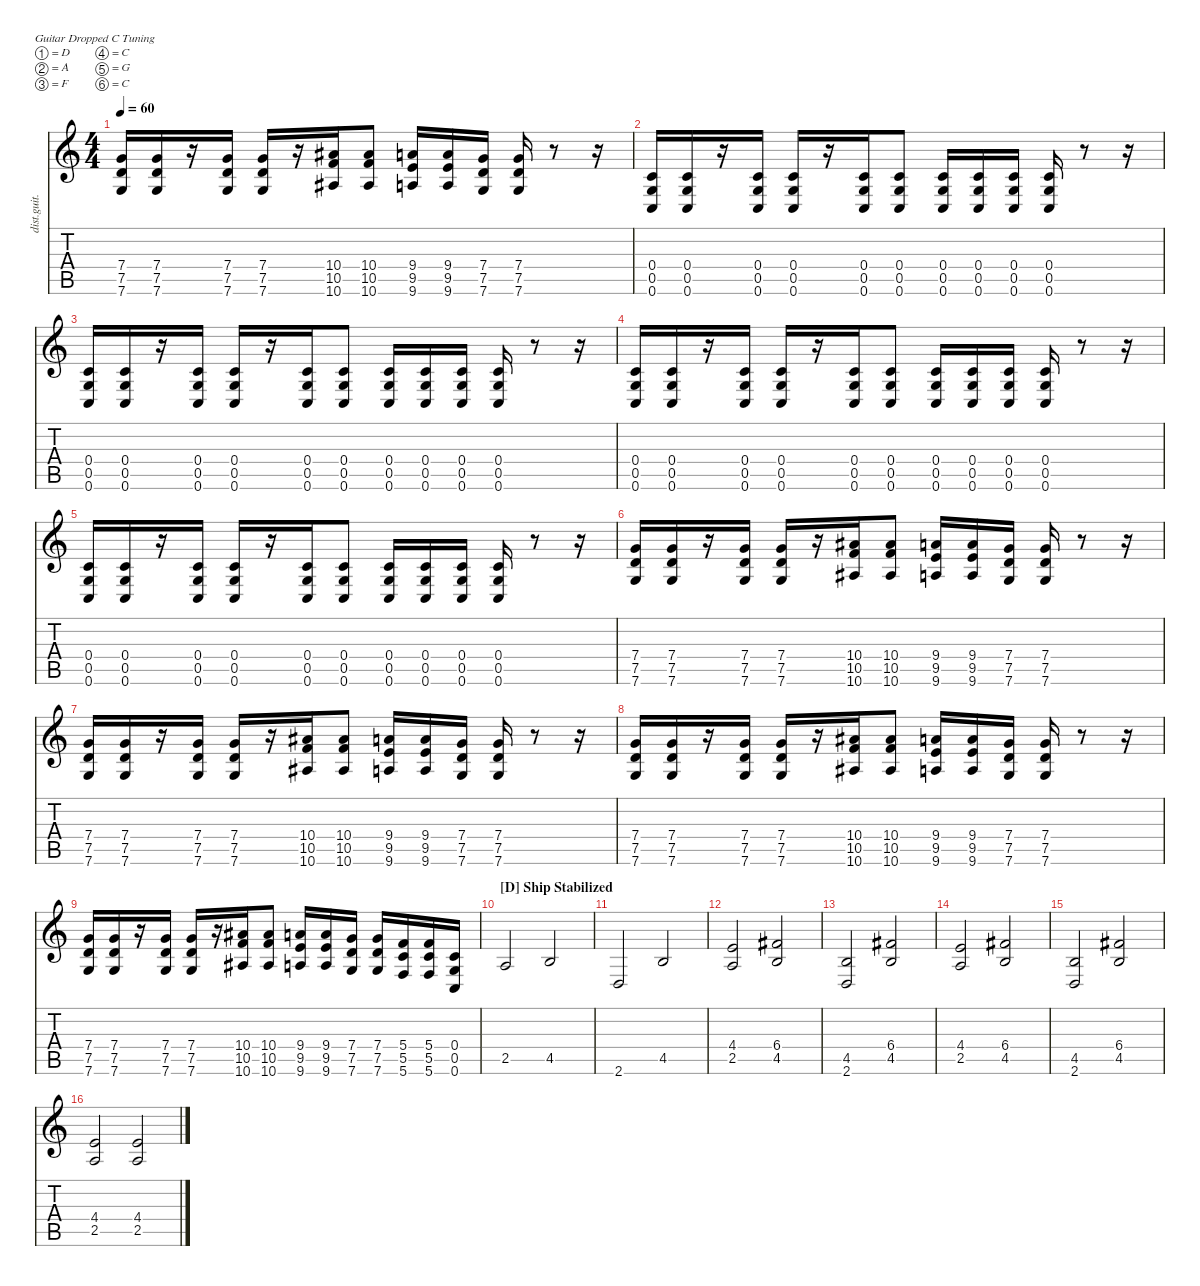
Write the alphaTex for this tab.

\defaultSystemsLayout 4
\hideDynamics
\bracketExtendMode nobrackets
\otherSystemsTrackNameOrientation horizontal
\track ("Distortion Guitar" "dist.guit.") {instrument distortionguitar}
\staff {score tabs}
\tuning (D4 A3 F3 C3 G2 C2)
\ts (4 4)
\tempo 60
\clef g2
\ks c
(7.6 7.5 7.4).16{dy mf beam Up} (7.6 7.5 7.4).16{beam Up} r.16{beam Up} (7.6 7.5 7.4).16{beam Up} (7.6 7.5 7.4).16{beam Up} r.16{beam Up} (10.6{acc #} 10.5 10.4{acc #}).16{beam Up} (10.6{acc #} 10.5 10.4{acc #}).8{beam Up} (9.6 9.5 9.4).16{beam Up} (9.6 9.5 9.4).16{beam Up} (7.6 7.5 7.4).16{beam Up} (7.6 7.5 7.4).16{beam Up} r.8{beam Up} r.16{beam Up} |
(0.6 0.5 0.4).16{beam Up} (0.6 0.5 0.4).16{beam Up} r.16{beam Up} (0.6 0.5 0.4).16{beam Up} (0.6 0.5 0.4).16{beam Up} r.16{beam Up} (0.6 0.5 0.4).16{beam Up} (0.6 0.5 0.4).8{beam Up} (0.6 0.5 0.4).16{beam Up} (0.6 0.5 0.4).16{beam Up} (0.6 0.5 0.4).16{beam Up} (0.6 0.4 0.5).16{beam Up} r.8{beam Up} r.16{beam Up} |
(0.6 0.5 0.4).16{beam Up} (0.6 0.5 0.4).16{beam Up} r.16{beam Up} (0.6 0.5 0.4).16{beam Up} (0.6 0.5 0.4).16{beam Up} r.16{beam Up} (0.6 0.5 0.4).16{beam Up} (0.6 0.5 0.4).8{beam Up} (0.6 0.5 0.4).16{beam Up} (0.6 0.5 0.4).16{beam Up} (0.6 0.5 0.4).16{beam Up} (0.6 0.4 0.5).16{beam Up} r.8{beam Up} r.16{beam Up} |
(0.6 0.5 0.4).16{beam Up} (0.6 0.5 0.4).16{beam Up} r.16{beam Up} (0.6 0.5 0.4).16{beam Up} (0.6 0.5 0.4).16{beam Up} r.16{beam Up} (0.6 0.5 0.4).16{beam Up} (0.6 0.5 0.4).8{beam Up} (0.6 0.5 0.4).16{beam Up} (0.6 0.5 0.4).16{beam Up} (0.6 0.5 0.4).16{beam Up} (0.6 0.4 0.5).16{beam Up} r.8{beam Up} r.16{beam Up} |
(0.6 0.5 0.4).16{beam Up} (0.6 0.5 0.4).16{beam Up} r.16{beam Up} (0.6 0.5 0.4).16{beam Up} (0.6 0.5 0.4).16{beam Up} r.16{beam Up} (0.6 0.5 0.4).16{beam Up} (0.6 0.5 0.4).8{beam Up} (0.6 0.5 0.4).16{beam Up} (0.6 0.5 0.4).16{beam Up} (0.6 0.5 0.4).16{beam Up} (0.6 0.4 0.5).16{beam Up} r.8{beam Up} r.16{beam Up} |
(7.6 7.5 7.4).16{beam Up} (7.6 7.5 7.4).16{beam Up} r.16{beam Up} (7.6 7.5 7.4).16{beam Up} (7.6 7.5 7.4).16{beam Up} r.16{beam Up} (10.6{acc #} 10.5 10.4{acc #}).16{beam Up} (10.6{acc #} 10.5 10.4{acc #}).8{beam Up} (9.6 9.5 9.4).16{beam Up} (9.6 9.5 9.4).16{beam Up} (7.6 7.5 7.4).16{beam Up} (7.6 7.5 7.4).16{beam Up} r.8{beam Up} r.16{beam Up} |
(7.6 7.5 7.4).16{beam Up} (7.6 7.5 7.4).16{beam Up} r.16{beam Up} (7.6 7.5 7.4).16{beam Up} (7.6 7.5 7.4).16{beam Up} r.16{beam Up} (10.6{acc #} 10.5 10.4{acc #}).16{beam Up} (10.6{acc #} 10.5 10.4{acc #}).8{beam Up} (9.6 9.5 9.4).16{beam Up} (9.6 9.5 9.4).16{beam Up} (7.6 7.5 7.4).16{beam Up} (7.6 7.5 7.4).16{beam Up} r.8{beam Up} r.16{beam Up} |
(7.6 7.5 7.4).16{beam Up} (7.6 7.5 7.4).16{beam Up} r.16{beam Up} (7.6 7.5 7.4).16{beam Up} (7.6 7.5 7.4).16{beam Up} r.16{beam Up} (10.6{acc #} 10.5 10.4{acc #}).16{beam Up} (10.6{acc #} 10.5 10.4{acc #}).8{beam Up} (9.6 9.5 9.4).16{beam Up} (9.6 9.5 9.4).16{beam Up} (7.6 7.5 7.4).16{beam Up} (7.6 7.5 7.4).16{beam Up} r.8{beam Up} r.16{beam Up} |
(7.6 7.5 7.4).16{beam Up} (7.6 7.5 7.4).16{beam Up} r.16{beam Up} (7.6 7.5 7.4).16{beam Up} (7.6 7.5 7.4).16{beam Up} r.16{beam Up} (10.6{acc #} 10.5 10.4{acc #}).16{beam Up} (10.6{acc #} 10.5 10.4{acc #}).8{beam Up} (9.6 9.5 9.4).16{beam Up} (9.6 9.5 9.4).16{beam Up} (7.6 7.5 7.4).16{beam Up} (7.6 7.5 7.4).16{beam Up} (5.6 5.5 5.4).16{beam Up} (5.6 5.5 5.4).16{beam Up} (0.6 0.5 0.4).16{beam Up} |
\section ("D" "Ship Stabilized")
2.5.2{beam Up} 4.5.2{beam Up} |
2.6.2{beam Up} 4.5.2{beam Up} |
(2.5 4.4).2{beam Up} (4.5 6.4{acc #}).2{beam Up} |
(2.6 4.5).2{beam Up} (4.5 6.4{acc #}).2{beam Up} |
(2.5 4.4).2{beam Up} (4.5 6.4{acc #}).2{beam Up} |
(2.6 4.5).2{beam Up} (4.5 6.4{acc #}).2{beam Up} |
(2.5 4.4).2{beam Up} (2.5 4.4).2{beam Up}
